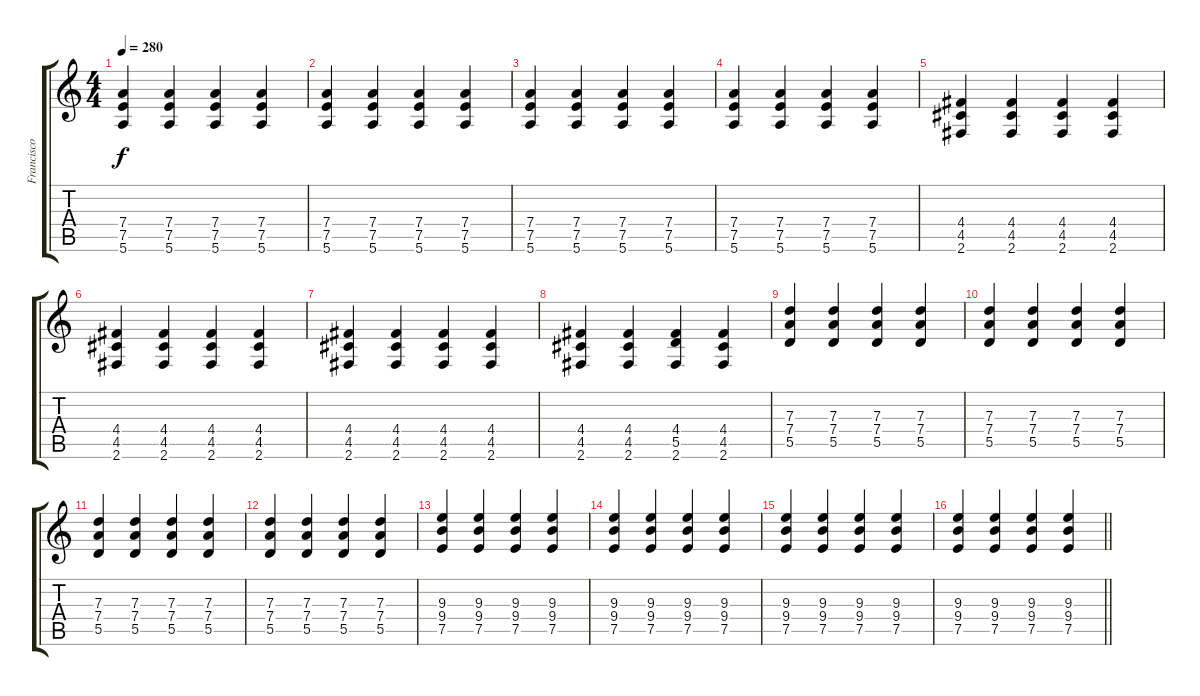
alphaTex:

\track ("Francisco (Guitarra 1)" "Francisco ") {instrument distortionguitar}
\staff {score tabs}
\tuning (E4 B3 G3 D3 A2 E2) {hide}
\ts (4 4)
\tempo 280
\clef g2
\ks c
(7.4 7.5 5.6).4{dy f} (7.4 7.5 5.6).4 (7.4 7.5 5.6).4 (7.4 7.5 5.6).4 |
(7.4 7.5 5.6).4 (7.4 7.5 5.6).4 (7.4 7.5 5.6).4 (7.4 7.5 5.6).4 |
(7.4 7.5 5.6).4 (7.4 7.5 5.6).4 (7.4 7.5 5.6).4 (7.4 7.5 5.6).4 |
(7.4 7.5 5.6).4 (7.4 7.5 5.6).4 (7.4 7.5 5.6).4 (7.4 7.5 5.6).4 |
(4.4 4.5 2.6).4 (4.4 4.5 2.6).4 (4.4 4.5 2.6).4 (4.4 4.5 2.6).4 |
(4.4 4.5 2.6).4 (4.4 4.5 2.6).4 (4.4 4.5 2.6).4 (4.4 4.5 2.6).4 |
(4.4 4.5 2.6).4 (4.4 4.5 2.6).4 (4.4 4.5 2.6).4 (4.4 4.5 2.6).4 |
(4.4 4.5 2.6).4 (4.4 4.5 2.6).4 (4.4 5.5 2.6).4 (4.4 4.5 2.6).4 |
(7.3 7.4 5.5).4 (7.3 7.4 5.5).4 (7.3 7.4 5.5).4 (7.3 7.4 5.5).4 |
(7.3 7.4 5.5).4 (7.3 7.4 5.5).4 (7.3 7.4 5.5).4 (7.3 7.4 5.5).4 |
(7.3 7.4 5.5).4 (7.3 7.4 5.5).4 (7.3 7.4 5.5).4 (7.3 7.4 5.5).4 |
(7.3 7.4 5.5).4 (7.3 7.4 5.5).4 (7.3 7.4 5.5).4 (7.3 7.4 5.5).4 |
(9.3 9.4 7.5).4 (9.3 9.4 7.5).4 (9.3 9.4 7.5).4 (9.3 9.4 7.5).4 |
(9.3 9.4 7.5).4 (9.3 9.4 7.5).4 (9.3 9.4 7.5).4 (9.3 9.4 7.5).4 |
(9.3 9.4 7.5).4 (9.3 9.4 7.5).4 (9.3 9.4 7.5).4 (9.3 9.4 7.5).4 |
\barLineRight lightlight
(9.3 9.4 7.5).4 (9.3 9.4 7.5).4 (9.3 9.4 7.5).4 (9.3 9.4 7.5).4
